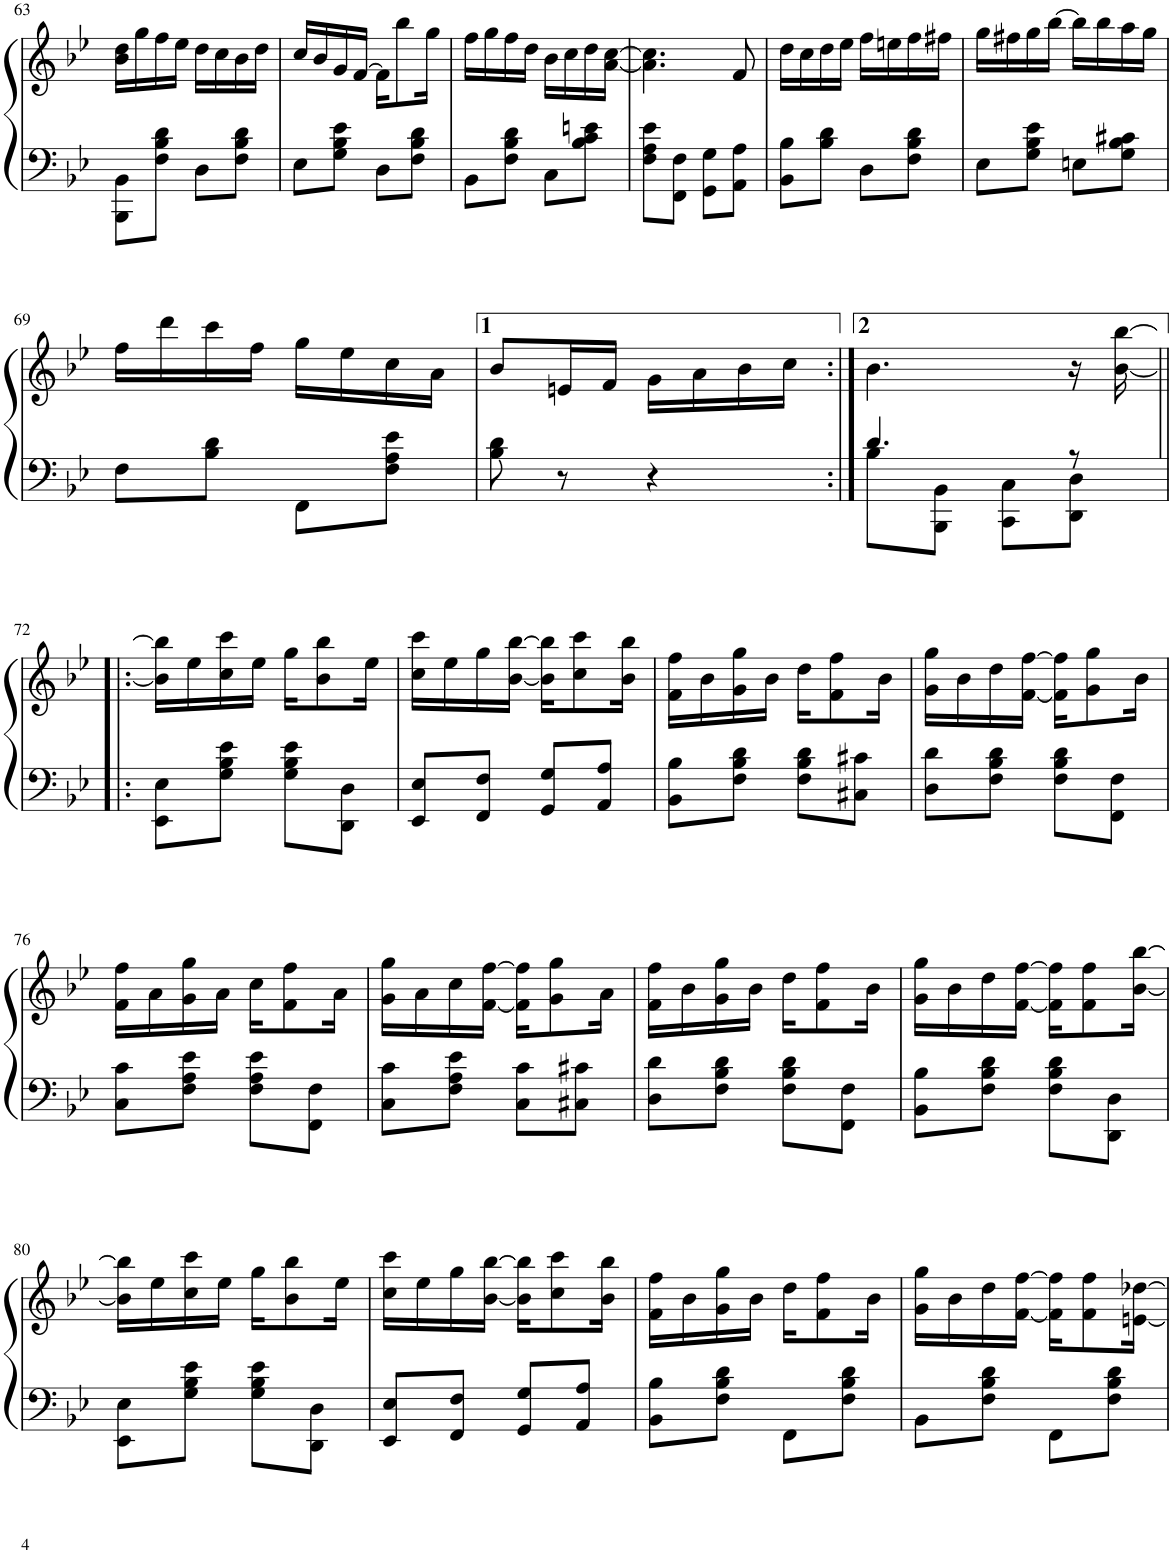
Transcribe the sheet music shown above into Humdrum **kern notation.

**kern	**kern
*part1	*part1
*staff2	*staff1
*I"Piano	*
*I'Pno	*
!!LO:PB:g=z
*clefF4	*clefG2
*k[b-e-]	*k[b-e-]
*M2/4	*M2/4
=63	=63
8BBB-\ 8BB-\L	16b-\ 16dd\LL
.	16gg\
8F\ 8B-\ 8d\J	16ff\
.	16ee-\JJ
8D\L	16dd\LL
.	16cc\
8F\ 8B-\ 8d\J	16b-\
.	16dd\JJ
=64	=64
8E-\L	16cc/LL
.	16b-/
8G\ 8B-\ 8e-\J	16g/
.	[16f/JJ
8D\L	16f\KL]
.	8bb-\
8F\ 8B-\ 8d\J	.
.	16gg\Jk
=65	=65
8BB-\L	16ff\LL
.	16gg\
8F\ 8B-\ 8d\J	16ff\
.	16dd\JJ
8C\L	16b-\LL
.	16cc\
8B-\ 8c\ 8en\J	16dd\
.	[16a\ [16cc\JJ
=66	=66
8F\ 8A\ 8e-\L	4.a\] 4.cc\]
8FF\ 8F\J	.
8GG\ 8G\L	.
8AA\ 8A\J	8f/
=67	=67
8BB-\ 8B-\L	16dd\LL
.	16cc\
8B-\ 8d\J	16dd\
.	16ee-\JJ
8D\L	16ff\LL
.	16een\
8F\ 8B-\ 8d\J	16ff\
.	16ff#X\JJ
=68	=68
8E-\L	16gg\LL
.	16ff#X\
8G\ 8B-\ 8e-\J	16gg\
.	[16bb-\JJ
8En\L	16bb-\LL]
.	16bb-\
8G\ 8B-\ 8c#X\J	16aa\
.	16gg\JJ
!!LO:LB:g=z
=69	=69
8F\L	16ff\LL
.	16ddd\
8B-\ 8d\J	16ccc\
.	16ff\JJ
8FF\L	16gg\LL
.	16ee-\
8F\ 8A\ 8e-\J	16cc\
.	16a\JJ
=70	=70
8B-\ 8d\	8b-/L
8r	16en/L
.	16f/JJ
4r	16g\LL
.	16a\
.	16b-\
.	16cc\JJ
=71:|!	=71:|!
*^	*
4.d/	8B-\L	4.b-\
.	8BBB-\ 8BB-\J	.
.	8CC\ 8C\L	.
8r	8DD\ 8D\J	16r
.	.	[16b-\ [16bb-\
*v	*v	*
!!LO:LB:g=z
=72!|:	=72!|:
8EE-\ 8E-\L	16b-\] 16bb-\]LL
.	16ee-\
8G\ 8B-\ 8e-\J	16cc\ 16ccc\
.	16ee-\JJ
8G\ 8B-\ 8e-\L	16gg\KL
.	8b-\ 8bb-\
8DD\ 8D\J	.
.	16ee-\Jk
=73	=73
8EE-/ 8E-/L	16cc\ 16ccc\LL
.	16ee-\
8FF/ 8F/J	16gg\
.	[16b-\ [16bb-\JJ
8GG/ 8G/L	16b-\] 16bb-\]KL
.	8cc\ 8ccc\
8AA/ 8A/J	.
.	16b-\ 16bb-\Jk
=74	=74
8BB-\ 8B-\L	16f\ 16ff\LL
.	16b-\
8F\ 8B-\ 8d\J	16g\ 16gg\
.	16b-\JJ
8F\ 8B-\ 8d\L	16dd\KL
.	8f\ 8ff\
8C#X\ 8c#X\J	.
.	16b-\Jk
=75	=75
8D\ 8d\L	16g\ 16gg\LL
.	16b-\
8F\ 8B-\ 8d\J	16dd\
.	[16f\ [16ff\JJ
8F\ 8B-\ 8d\L	16f\] 16ff\]KL
.	8g\ 8gg\
8FF\ 8F\J	.
.	16b-\Jk
!!LO:LB:g=z
=76	=76
8C\ 8c\L	16f\ 16ff\LL
.	16a\
8F\ 8A\ 8e-\J	16g\ 16gg\
.	16a\JJ
8F\ 8A\ 8e-\L	16cc\KL
.	8f\ 8ff\
8FF\ 8F\J	.
.	16a\Jk
=77	=77
8C\ 8c\L	16g\ 16gg\LL
.	16a\
8F\ 8A\ 8e-\J	16cc\
.	[16f\ [16ff\JJ
8C\ 8c\L	16f\] 16ff\]KL
.	8g\ 8gg\
8C#X\ 8c#X\J	.
.	16a\Jk
=78	=78
8D\ 8d\L	16f\ 16ff\LL
.	16b-\
8F\ 8B-\ 8d\J	16g\ 16gg\
.	16b-\JJ
8F\ 8B-\ 8d\L	16dd\KL
.	8f\ 8ff\
8FF\ 8F\J	.
.	16b-\Jk
=79	=79
8BB-\ 8B-\L	16g\ 16gg\LL
.	16b-\
8F\ 8B-\ 8d\J	16dd\
.	[16f\ [16ff\JJ
8F\ 8B-\ 8d\L	16f\] 16ff\]KL
.	8f\ 8ff\
8DD\ 8D\J	.
.	[16b-\ [16bb-\Jk
!!LO:LB:g=z
=80	=80
8EE-\ 8E-\L	16b-\] 16bb-\]LL
.	16ee-\
8G\ 8B-\ 8e-\J	16cc\ 16ccc\
.	16ee-\JJ
8G\ 8B-\ 8e-\L	16gg\KL
.	8b-\ 8bb-\
8DD\ 8D\J	.
.	16ee-\Jk
=81	=81
8EE-/ 8E-/L	16cc\ 16ccc\LL
.	16ee-\
8FF/ 8F/J	16gg\
.	[16b-\ [16bb-\JJ
8GG/ 8G/L	16b-\] 16bb-\]KL
.	8cc\ 8ccc\
8AA/ 8A/J	.
.	16b-\ 16bb-\Jk
=82	=82
8BB-\ 8B-\L	16f\ 16ff\LL
.	16b-\
8F\ 8B-\ 8d\J	16g\ 16gg\
.	16b-\JJ
8FF\L	16dd\KL
.	8f\ 8ff\
8F\ 8B-\ 8d\J	.
.	16b-\Jk
=83	=83
8BB-\L	16g\ 16gg\LL
.	16b-\
8F\ 8B-\ 8d\J	16dd\
.	[16f\ [16ff\JJ
8FF\L	16f\] 16ff\]KL
.	8f\ 8ff\
8F\ 8B-\ 8d\J	.
.	[16en\ [16dd-X\Jk
=	=
*-	*-
